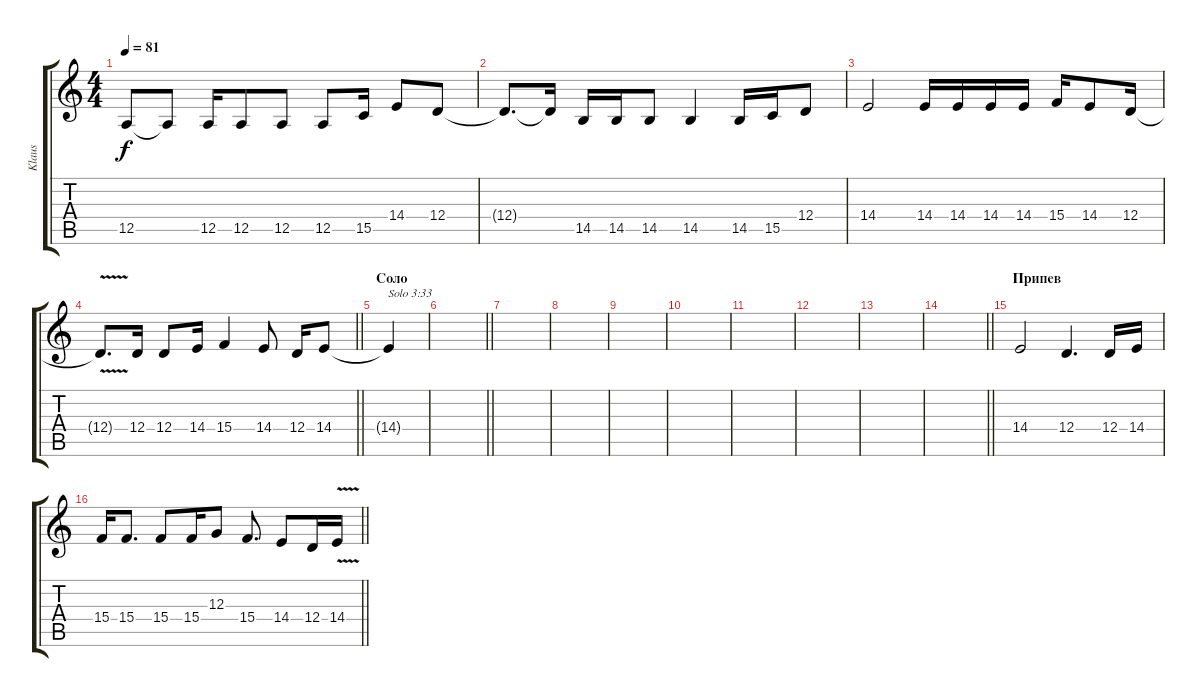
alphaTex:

\track ("Klaus" "Klaus") {instrument accordion}
\staff {score tabs}
\tuning (E4 B3 G3 D3 A2 E2) {hide}
\ts (4 4)
\tempo 81
\clef g2
\ks c
12.5{t}.8{dy f} 12.5{t}.8 12.5.16 12.5.8 12.5.8 12.5.8 15.5.16 14.4.8 12.4.8 |
12.4{t}.8{d} 12.4{t}.16 14.5.16 14.5.16 14.5.8 14.5.4 14.5.16 15.5.16 12.4.8 |
14.4.2 14.4.16 14.4.16 14.4.16 14.4.16 15.4.16 14.4.8 12.4.16 |
\barLineRight lightlight
12.4{v t}.8{d} 12.4.16 12.4.8 14.4.16 15.4.4 14.4.8 12.4.16 14.4.8 |
\section ("" "Соло")
14.4{t}.4{txt "Solo 3:33"} |
\barLineRight lightlight
|
|
|
|
|
|
|
|
\barLineRight lightlight
|
\section ("" "Припев")
14.4.2 12.4.4{d} 12.4.16 14.4.16 |
\barLineRight lightlight
15.4.16 15.4.8{d} 15.4.8 15.4.16 12.3.8 15.4.8{d} 14.4.8 12.4.16 14.4{v}.16
